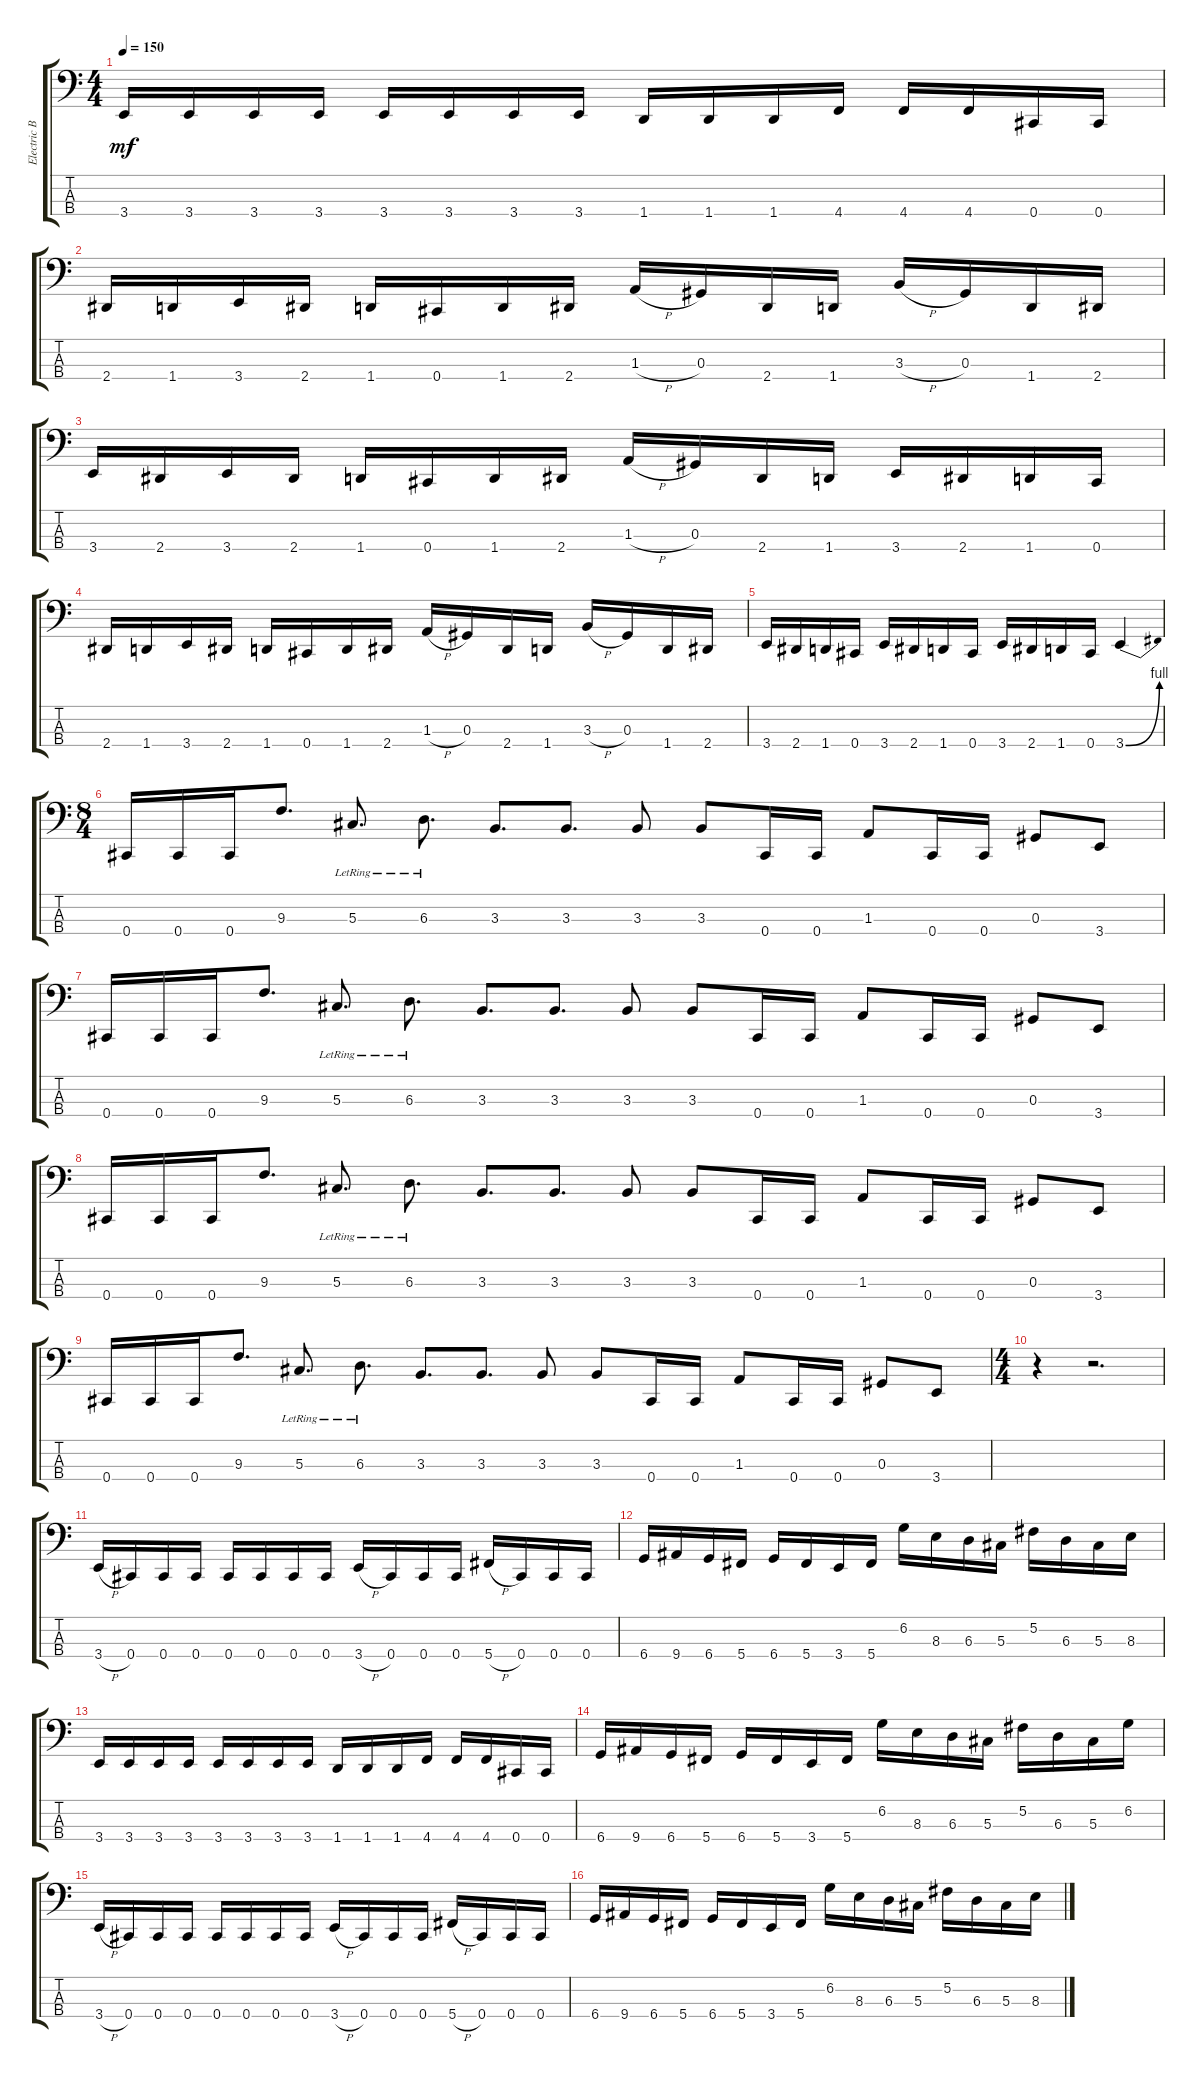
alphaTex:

\track ("Electric Bass" "Electric B") {instrument electricbassfinger}
\staff {score tabs}
\tuning (Gb2 Db2 Ab1 Db1) {hide}
\ts (4 4)
\tempo 150
\clef f4
\ks c
3.4.16{dy mf} 3.4.16 3.4.16 3.4.16 3.4.16 3.4.16 3.4.16 3.4.16 1.4.16 1.4.16 1.4.16 4.4.16 4.4.16 4.4.16 0.4.16 0.4.16 |
2.4.16 1.4.16 3.4.16 2.4.16 1.4.16 0.4.16 1.4.16 2.4.16 1.3{h}.16 0.3.16 2.4.16 1.4.16 3.3{h}.16 0.3.16 1.4.16 2.4.16 |
3.4.16 2.4.16 3.4.16 2.4.16 1.4.16 0.4.16 1.4.16 2.4.16 1.3{h}.16 0.3.16 2.4.16 1.4.16 3.4.16 2.4.16 1.4.16 0.4.16 |
2.4.16 1.4.16 3.4.16 2.4.16 1.4.16 0.4.16 1.4.16 2.4.16 1.3{h}.16 0.3.16 2.4.16 1.4.16 3.3{h}.16 0.3.16 1.4.16 2.4.16 |
3.4.16 2.4.16 1.4.16 0.4.16 3.4.16 2.4.16 1.4.16 0.4.16 3.4.16 2.4.16 1.4.16 0.4.16 3.4{be (bend 0 0 60 4)}.4 |
\ts (8 4)
0.4.16 0.4.16 0.4.16 9.3.8{d} 5.3{lr}.8{d} 6.3{lr}.8{d} 3.3.8{d} 3.3.8{d} 3.3.8 3.3.8 0.4.16 0.4.16 1.3.8 0.4.16 0.4.16 0.3.8 3.4.8 |
0.4.16 0.4.16 0.4.16 9.3.8{d} 5.3{lr}.8{d} 6.3{lr}.8{d} 3.3.8{d} 3.3.8{d} 3.3.8 3.3.8 0.4.16 0.4.16 1.3.8 0.4.16 0.4.16 0.3.8 3.4.8 |
0.4.16 0.4.16 0.4.16 9.3.8{d} 5.3{lr}.8{d} 6.3{lr}.8{d} 3.3.8{d} 3.3.8{d} 3.3.8 3.3.8 0.4.16 0.4.16 1.3.8 0.4.16 0.4.16 0.3.8 3.4.8 |
0.4.16 0.4.16 0.4.16 9.3.8{d} 5.3{lr}.8{d} 6.3{lr}.8{d} 3.3.8{d} 3.3.8{d} 3.3.8 3.3.8 0.4.16 0.4.16 1.3.8 0.4.16 0.4.16 0.3.8 3.4.8 |
\ts (4 4)
r.4 r.2{d} |
3.4{h}.16 0.4.16 0.4.16 0.4.16 0.4.16 0.4.16 0.4.16 0.4.16 3.4{h}.16 0.4.16 0.4.16 0.4.16 5.4{h}.16 0.4.16 0.4.16 0.4.16 |
6.4.16 9.4.16 6.4.16 5.4.16 6.4.16 5.4.16 3.4.16 5.4.16 6.2.16 8.3.16 6.3.16 5.3.16 5.2.16 6.3.16 5.3.16 8.3.16 |
3.4.16 3.4.16 3.4.16 3.4.16 3.4.16 3.4.16 3.4.16 3.4.16 1.4.16 1.4.16 1.4.16 4.4.16 4.4.16 4.4.16 0.4.16 0.4.16 |
6.4.16 9.4.16 6.4.16 5.4.16 6.4.16 5.4.16 3.4.16 5.4.16 6.2.16 8.3.16 6.3.16 5.3.16 5.2.16 6.3.16 5.3.16 6.2.16 |
3.4{h}.16 0.4.16 0.4.16 0.4.16 0.4.16 0.4.16 0.4.16 0.4.16 3.4{h}.16 0.4.16 0.4.16 0.4.16 5.4{h}.16 0.4.16 0.4.16 0.4.16 |
6.4.16 9.4.16 6.4.16 5.4.16 6.4.16 5.4.16 3.4.16 5.4.16 6.2.16 8.3.16 6.3.16 5.3.16 5.2.16 6.3.16 5.3.16 8.3.16
